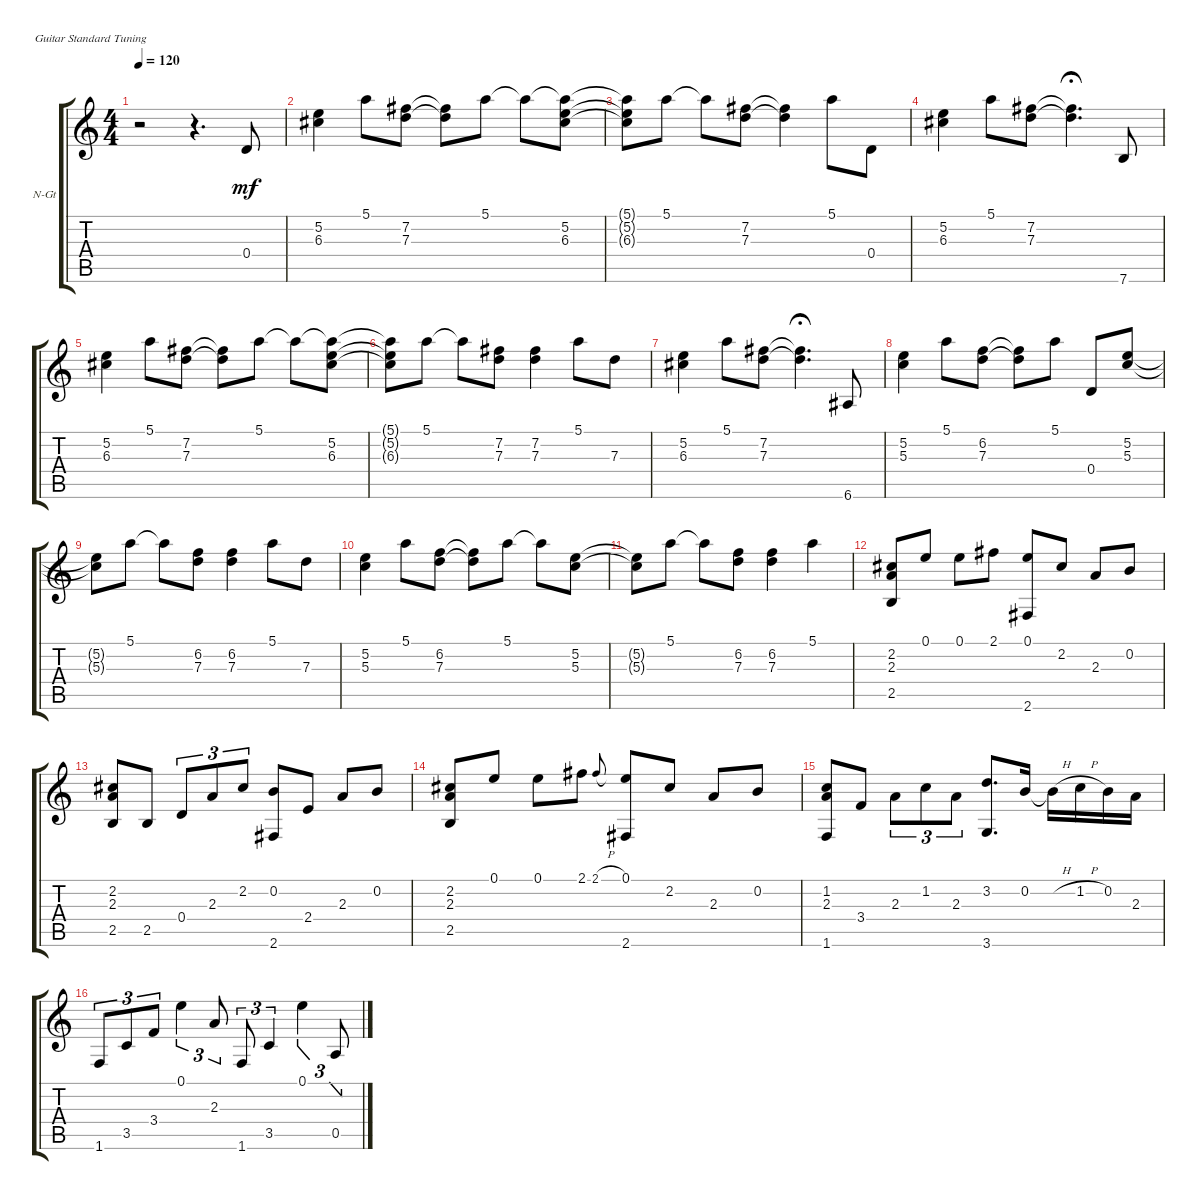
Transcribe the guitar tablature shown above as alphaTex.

\defaultSystemsLayout 4
\bracketExtendMode groupsimilarinstruments
\firstSystemTrackNameOrientation horizontal
\otherSystemsTrackNameOrientation horizontal
\track ("Nylon Guitar" "N-Gt") {instrument acousticguitarnylon}
\staff {score tabs}
\tuning (E4 B3 G3 D3 A2 E2)
\ts (4 4)
\tempo 120
\clef g2
\ks c
r.2{dy mf instrument acousticguitarnylon} r.4{d} 0.4.8 |
(5.2 6.3).4 5.1.8 (7.2 7.3).8 (7.3{t} 7.2{t}).8 5.1.8 5.1{t}.8 (5.2 6.3 5.1{t}).8 |
(6.3{t} 5.2{t} 5.1{t}).8 5.1.8 5.1{t}.8 (7.2 7.3).8 (7.3{t} 7.2{t}).4 5.1.8 0.4.8 |
(5.2 6.3).4 5.1.8 (7.2 7.3).8 (7.3{t} 7.2{t}).4{d fermata (medium 0.5)} 7.6.8 |
(5.2 6.3).4 5.1.8 (7.2 7.3).8 (7.3{t} 7.2{t}).8 5.1.8 5.1{t}.8 (5.2 6.3 5.1{t}).8 |
(5.1{t} 5.2{t} 6.3{t}).8 5.1.8 5.1{t}.8 (7.2 7.3).8 (7.2 7.3).4 5.1.8 7.3.8 |
(5.2 6.3).4 5.1.8 (7.2 7.3).8 (7.3{t} 7.2{t}).4{d fermata (medium 0.5)} 6.6.8 |
(5.2 5.3).4 5.1.8 (6.2 7.3).8 (6.2{t} 7.3{t}).8 5.1.8 0.4.8 (5.2 5.3).8 |
(5.3{t} 5.2{t}).8 5.1.8 5.1{t}.8 (6.2 7.3).8 (6.2 7.3).4 5.1.8 7.3.8 |
(5.2 5.3).4 5.1.8 (6.2 7.3).8 (6.2{t} 7.3{t}).8 5.1.8 5.1{t}.8 (5.2 5.3).8 |
(5.3{t} 5.2{t}).8 5.1.8 5.1{t}.8 (6.2 7.3).8 (6.2 7.3).4 5.1.4 |
(2.2 2.3 2.5).8 0.1.8 0.1.8 2.1.8 (2.6 0.1).8 2.2.8 2.3.8 0.2.8 |
(2.2 2.3 2.5).8 2.5.8 0.4.8{tu (3 2)} 2.3.8{tu (3 2)} 2.2.8{tu (3 2)} (0.2 2.6).8 2.4.8 2.3.8 0.2.8 |
(2.2 2.3 2.5).8 0.1.8 0.1.8 2.1.8 2.1{h}.8{gr onbeat} (0.1 2.6).8 2.2.8 2.3.8 0.2.8 |
(1.2 2.3 1.6).8 3.4.8 2.3.8{tu (3 2)} 1.2.8{tu (3 2)} 2.3.8{tu (3 2)} (3.2 3.6).8{d} 0.2.16 0.2{h t}.16 1.2{h}.16 0.2.16 2.3.16 |
1.6.8{tu (3 2)} 3.5.8{tu (3 2)} 3.4.8{tu (3 2)} 0.1.4{tu (3 2)} 2.3.8{tu (3 2)} 1.6.8{tu (3 2)} 3.5.4{tu (3 2)} 0.1.4{tu (3 2)} 0.5.8{tu (3 2)}
